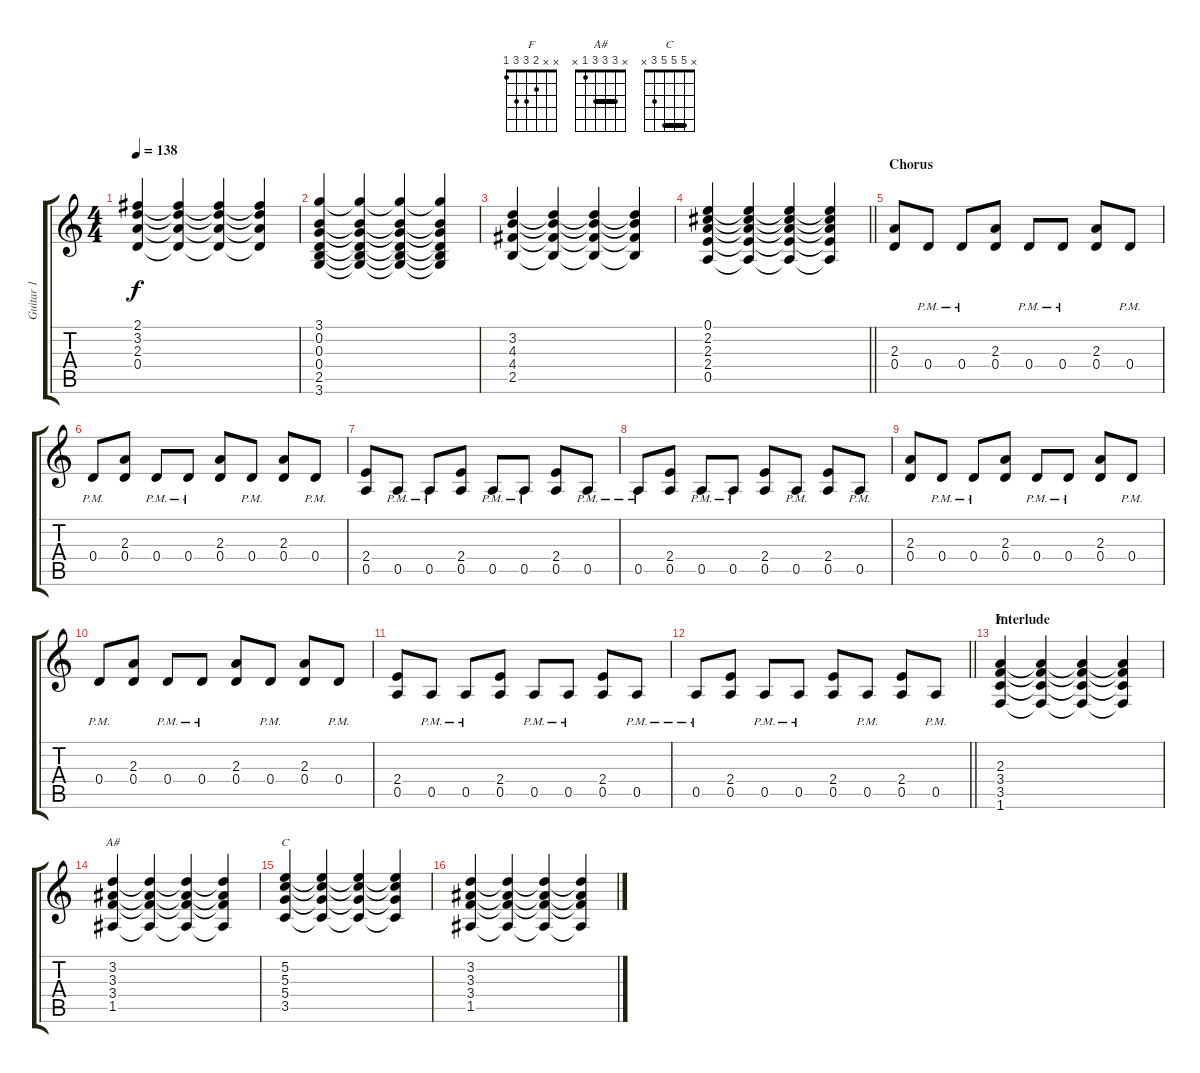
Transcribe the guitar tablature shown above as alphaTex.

\track ("Guitar 1" "Guitar 1") {instrument overdrivenguitar}
\staff {score tabs}
\tuning (E4 B3 G3 D3 A2 E2) {hide}
\chord ("F" x x 2 3 3 1)
\chord ("A#" x 3 3 3 1 x) {barre 3}
\chord ("C" x 5 5 5 3 x) {barre 5}
\ts (4 4)
\tempo 138
\clef g2
\ks c
(2.1 3.2 2.3 0.4).4{dy f} (2.1{t} 3.2{t} 2.3{t} 0.4{t}).4 (2.1{t} 3.2{t} 2.3{t} 0.4{t}).4 (2.1{t} 3.2{t} 2.3{t} 0.4{t}).4 |
(3.1 0.2 0.3 0.4 2.5 3.6).4 (3.1{t} 0.2{t} 0.3{t} 0.4{t} 2.5{t} 3.6{t}).4 (3.1{t} 0.2{t} 0.3{t} 0.4{t} 2.5{t} 3.6{t}).4 (3.1{t} 0.2{t} 0.3{t} 0.4{t} 2.5{t} 3.6{t}).4 |
(3.2 4.3 4.4 2.5).4 (3.2{t} 4.3{t} 4.4{t} 2.5{t}).4 (3.2{t} 4.3{t} 4.4{t} 2.5{t}).4 (3.2{t} 4.3{t} 4.4{t} 2.5{t}).4 |
\barLineRight lightlight
(0.1 2.2 2.3 2.4 0.5).4 (0.1{t} 2.2{t} 2.3{t} 2.4{t} 0.5{t}).4 (0.1{t} 2.2{t} 2.3{t} 2.4{t} 0.5{t}).4 (0.1{t} 2.2{t} 2.3{t} 2.4{t} 0.5{t}).4 |
\section ("" "Chorus")
(2.3 0.4).8 0.4{pm}.8 0.4{pm}.8 (2.3 0.4).8 0.4{pm}.8 0.4{pm}.8 (2.3 0.4).8 0.4{pm}.8 |
0.4{pm}.8 (2.3 0.4).8 0.4{pm}.8 0.4{pm}.8 (2.3 0.4).8 0.4{pm}.8 (2.3 0.4).8 0.4{pm}.8 |
(2.4 0.5).8 0.5{pm}.8 0.5{pm}.8 (2.4 0.5).8 0.5{pm}.8 0.5{pm}.8 (2.4 0.5).8 0.5{pm}.8 |
0.5{pm}.8 (2.4 0.5).8 0.5{pm}.8 0.5{pm}.8 (2.4 0.5).8 0.5{pm}.8 (2.4 0.5).8 0.5{pm}.8 |
(2.3 0.4).8 0.4{pm}.8 0.4{pm}.8 (2.3 0.4).8 0.4{pm}.8 0.4{pm}.8 (2.3 0.4).8 0.4{pm}.8 |
0.4{pm}.8 (2.3 0.4).8 0.4{pm}.8 0.4{pm}.8 (2.3 0.4).8 0.4{pm}.8 (2.3 0.4).8 0.4{pm}.8 |
(2.4 0.5).8 0.5{pm}.8 0.5{pm}.8 (2.4 0.5).8 0.5{pm}.8 0.5{pm}.8 (2.4 0.5).8 0.5{pm}.8 |
\barLineRight lightlight
0.5{pm}.8 (2.4 0.5).8 0.5{pm}.8 0.5{pm}.8 (2.4 0.5).8 0.5{pm}.8 (2.4 0.5).8 0.5{pm}.8 |
\section ("" "Interlude")
(2.3 3.4 3.5 1.6).4{ch "F"} (2.3{t} 3.4{t} 3.5{t} 1.6{t}).4 (2.3{t} 3.4{t} 3.5{t} 1.6{t}).4 (2.3{t} 3.4{t} 3.5{t} 1.6{t}).4 |
(3.2 3.3 3.4 1.5).4{ch "A#"} (3.2{t} 3.3{t} 3.4{t} 1.5{t}).4 (3.2{t} 3.3{t} 3.4{t} 1.5{t}).4 (3.2{t} 3.3{t} 3.4{t} 1.5{t}).4 |
(5.2 5.3 5.4 3.5).4{ch "C"} (5.2{t} 5.3{t} 5.4{t} 3.5{t}).4 (5.2{t} 5.3{t} 5.4{t} 3.5{t}).4 (5.2{t} 5.3{t} 5.4{t} 3.5{t}).4 |
(3.2 3.3 3.4 1.5).4 (3.2{t} 3.3{t} 3.4{t} 1.5{t}).4 (3.2{t} 3.3{t} 3.4{t} 1.5{t}).4 (3.2{t} 3.3{t} 3.4{t} 1.5{t}).4
